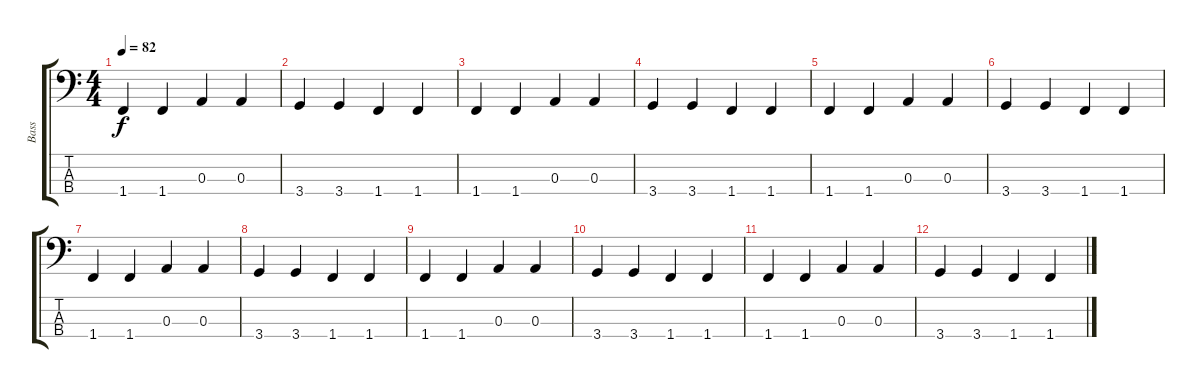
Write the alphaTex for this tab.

\track ("Bass" "Bass") {instrument acousticbass}
\staff {score tabs}
\tuning (G2 D2 A1 E1) {hide}
\ts (4 4)
\tempo 82
\clef f4
\ks c
1.4.4{dy f} 1.4.4 0.3.4 0.3.4 |
3.4.4 3.4.4 1.4.4 1.4.4 |
1.4.4 1.4.4 0.3.4 0.3.4 |
3.4.4 3.4.4 1.4.4 1.4.4 |
1.4.4 1.4.4 0.3.4 0.3.4 |
3.4.4 3.4.4 1.4.4 1.4.4 |
1.4.4 1.4.4 0.3.4 0.3.4 |
3.4.4 3.4.4 1.4.4 1.4.4 |
1.4.4 1.4.4 0.3.4 0.3.4 |
3.4.4 3.4.4 1.4.4 1.4.4 |
1.4.4 1.4.4 0.3.4 0.3.4 |
3.4.4 3.4.4 1.4.4 1.4.4
